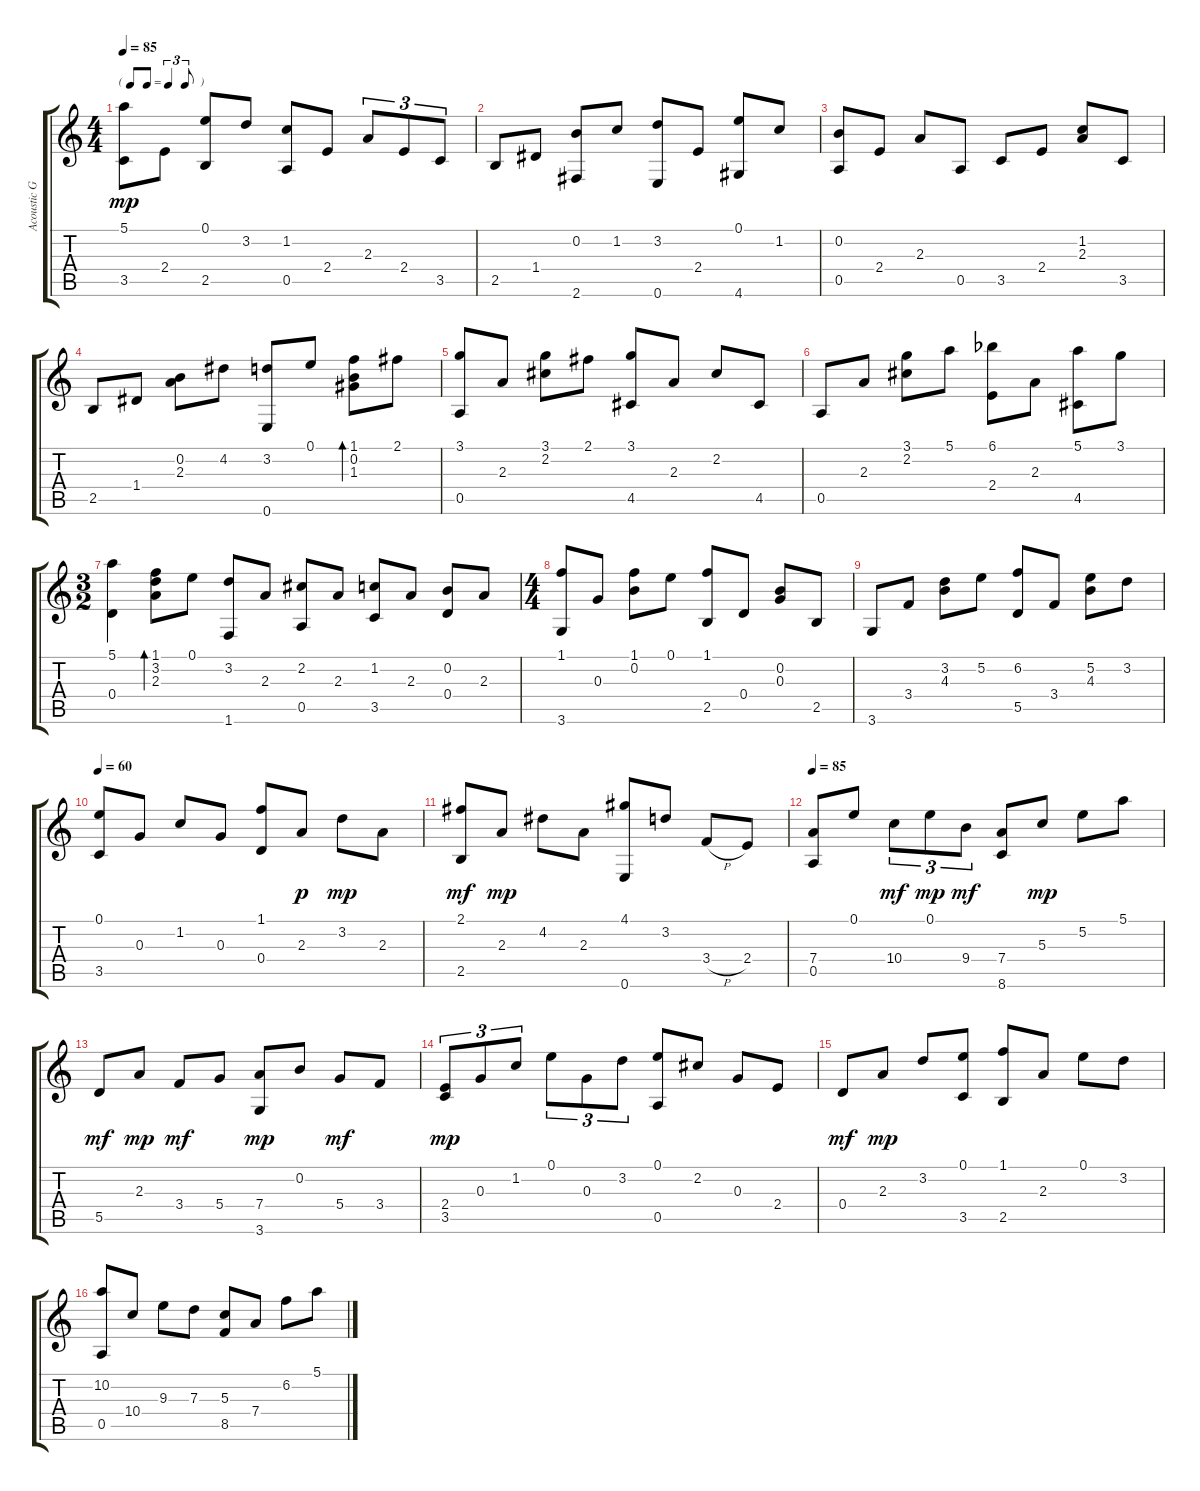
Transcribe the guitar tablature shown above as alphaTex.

\track ("Acoustic Guitar" "Acoustic G") {instrument acousticguitarnylon}
\staff {score tabs}
\tuning (E4 B3 G3 D3 A2 E2) {hide}
\ts (4 4)
\tf triplet8th
\tempo 85
\clef g2
\ks c
(5.1 3.5).8{dy mp} 2.4.8 (0.1 2.5).8 3.2.8 (1.2 0.5).8 2.4.8 2.3.8{tu (3 2)} 2.4.8{tu (3 2)} 3.5.8{tu (3 2)} |
2.5.8 1.4.8 (0.2 2.6).8 1.2.8 (3.2 0.6).8 2.4.8 (0.1 4.6).8 1.2.8 |
(0.2 0.5).8 2.4.8 2.3.8 0.5.8 3.5.8 2.4.8 (1.2 2.3).8 3.5.8 |
2.5.8 1.4.8 (0.2 2.3).8 4.2.8 (3.2 0.6).8 0.1.8 (1.1 0.2 1.3).8{bd 60} 2.1.8 |
(3.1 0.5).8 2.3.8 (3.1 2.2).8 2.1.8 (3.1 4.5).8 2.3.8 2.2.8 4.5.8 |
0.5.8 2.3.8 (3.1 2.2).8 5.1.8 (6.1{acc b} 2.4).8 2.3.8 (5.1 4.5).8 3.1.8 |
\ts (3 2)
(5.1 0.4).4 (1.1 3.2 2.3).8{bd 60} 0.1.8 (3.2 1.6).8 2.3.8 (2.2 0.5).8 2.3.8 (1.2 3.5).8 2.3.8 (0.2 0.4).8 2.3.8 |
\ts (4 4)
(1.1 3.6).8 0.3.8 (1.1 0.2).8 0.1.8 (1.1 2.5).8 0.4.8 (0.2 0.3).8 2.5.8 |
3.6.8 3.4.8 (3.2 4.3).8 5.2.8 (6.2 5.5).8 3.4.8 (5.2 4.3).8 3.2.8 |
\tempo 60
(0.1 3.5).8 0.3.8 1.2.8 0.3.8 (1.1 0.4).8 2.3.8{dy p} 3.2.8{dy mp} 2.3.8 |
(2.1 2.5).8{dy mf} 2.3.8{dy mp} 4.2.8 2.3.8 (4.1 0.6).8 3.2.8 3.4{h}.8 2.4.8 |
\tempo 85
(7.4 0.5).8 0.1.8 10.4.8{tu (3 2) dy mf} 0.1.8{tu (3 2) dy mp} 9.4.8{tu (3 2) dy mf} (7.4 8.6).8 5.3.8{dy mp} 5.2.8 5.1.8 |
5.5.8{dy mf} 2.3.8{dy mp} 3.4.8{dy mf} 5.4.8 (7.4 3.6).8{dy mp} 0.2.8 5.4.8{dy mf} 3.4.8 |
(2.4 3.5).8{tu (3 2) dy mp} 0.3.8{tu (3 2)} 1.2.8{tu (3 2)} 0.1.8{tu (3 2)} 0.3.8{tu (3 2)} 3.2.8{tu (3 2)} (0.1 0.5).8 2.2.8 0.3.8 2.4.8 |
0.4.8{dy mf} 2.3.8{dy mp} 3.2.8 (0.1 3.5).8 (1.1 2.5).8 2.3.8 0.1.8 3.2.8 |
(10.2 0.5).8 10.4.8 9.3.8 7.3.8 (5.3 8.5).8 7.4.8 6.2.8 5.1.8
